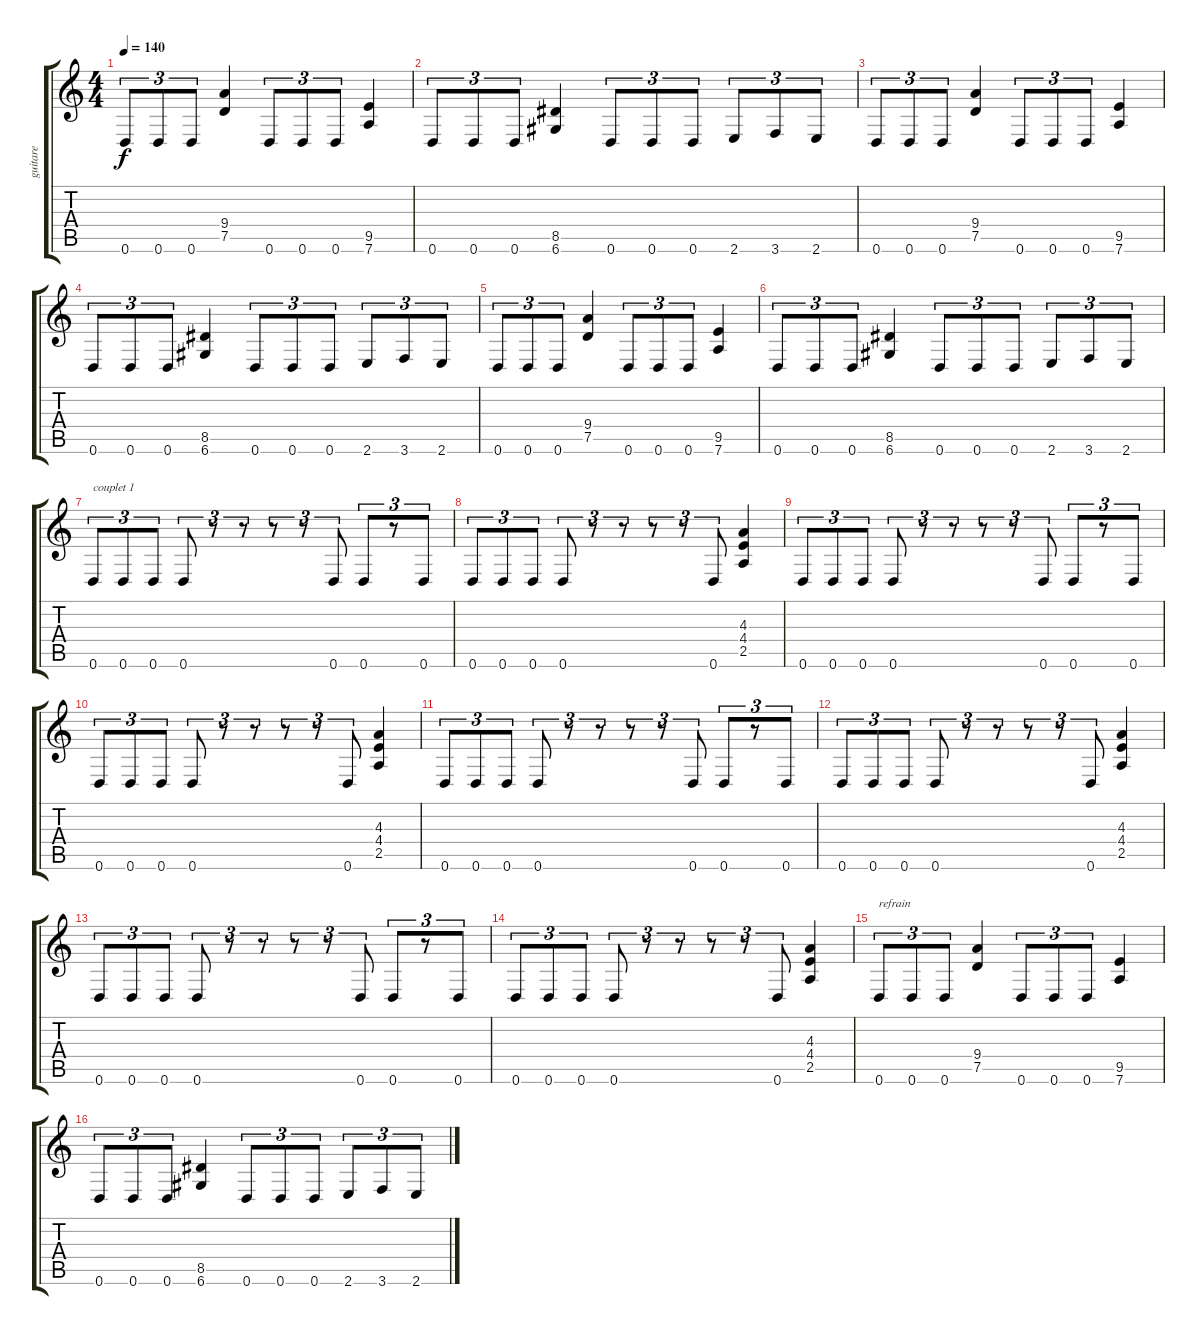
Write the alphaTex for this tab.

\track ("guitare" "guitare") {instrument distortionguitar}
\staff {score tabs}
\tuning (D4 A3 F3 C3 G2 D2) {hide}
\ts (4 4)
\tempo 140
\clef g2
\ks c
0.6.8{tu (3 2) dy f} 0.6.8{tu (3 2)} 0.6.8{tu (3 2)} (9.4 7.5).4 0.6.8{tu (3 2)} 0.6.8{tu (3 2)} 0.6.8{tu (3 2)} (9.5 7.6).4 |
0.6.8{tu (3 2)} 0.6.8{tu (3 2)} 0.6.8{tu (3 2)} (8.5 6.6).4 0.6.8{tu (3 2)} 0.6.8{tu (3 2)} 0.6.8{tu (3 2)} 2.6.8{tu (3 2)} 3.6.8{tu (3 2)} 2.6.8{tu (3 2)} |
0.6.8{tu (3 2)} 0.6.8{tu (3 2)} 0.6.8{tu (3 2)} (9.4 7.5).4 0.6.8{tu (3 2)} 0.6.8{tu (3 2)} 0.6.8{tu (3 2)} (9.5 7.6).4 |
0.6.8{tu (3 2)} 0.6.8{tu (3 2)} 0.6.8{tu (3 2)} (8.5 6.6).4 0.6.8{tu (3 2)} 0.6.8{tu (3 2)} 0.6.8{tu (3 2)} 2.6.8{tu (3 2)} 3.6.8{tu (3 2)} 2.6.8{tu (3 2)} |
0.6.8{tu (3 2)} 0.6.8{tu (3 2)} 0.6.8{tu (3 2)} (9.4 7.5).4 0.6.8{tu (3 2)} 0.6.8{tu (3 2)} 0.6.8{tu (3 2)} (9.5 7.6).4 |
0.6.8{tu (3 2)} 0.6.8{tu (3 2)} 0.6.8{tu (3 2)} (8.5 6.6).4 0.6.8{tu (3 2)} 0.6.8{tu (3 2)} 0.6.8{tu (3 2)} 2.6.8{tu (3 2)} 3.6.8{tu (3 2)} 2.6.8{tu (3 2)} |
0.6.8{tu (3 2) txt "couplet 1"} 0.6.8{tu (3 2)} 0.6.8{tu (3 2)} 0.6.8{tu (3 2)} r.8{tu (3 2)} r.8{tu (3 2)} r.8{tu (3 2)} r.8{tu (3 2)} 0.6.8{tu (3 2)} 0.6.8{tu (3 2)} r.8{tu (3 2)} 0.6.8{tu (3 2)} |
0.6.8{tu (3 2)} 0.6.8{tu (3 2)} 0.6.8{tu (3 2)} 0.6.8{tu (3 2)} r.8{tu (3 2)} r.8{tu (3 2)} r.8{tu (3 2)} r.8{tu (3 2)} 0.6.8{tu (3 2)} (4.3 4.4 2.5).4 |
0.6.8{tu (3 2)} 0.6.8{tu (3 2)} 0.6.8{tu (3 2)} 0.6.8{tu (3 2)} r.8{tu (3 2)} r.8{tu (3 2)} r.8{tu (3 2)} r.8{tu (3 2)} 0.6.8{tu (3 2)} 0.6.8{tu (3 2)} r.8{tu (3 2)} 0.6.8{tu (3 2)} |
0.6.8{tu (3 2)} 0.6.8{tu (3 2)} 0.6.8{tu (3 2)} 0.6.8{tu (3 2)} r.8{tu (3 2)} r.8{tu (3 2)} r.8{tu (3 2)} r.8{tu (3 2)} 0.6.8{tu (3 2)} (4.3 4.4 2.5).4 |
0.6.8{tu (3 2)} 0.6.8{tu (3 2)} 0.6.8{tu (3 2)} 0.6.8{tu (3 2)} r.8{tu (3 2)} r.8{tu (3 2)} r.8{tu (3 2)} r.8{tu (3 2)} 0.6.8{tu (3 2)} 0.6.8{tu (3 2)} r.8{tu (3 2)} 0.6.8{tu (3 2)} |
0.6.8{tu (3 2)} 0.6.8{tu (3 2)} 0.6.8{tu (3 2)} 0.6.8{tu (3 2)} r.8{tu (3 2)} r.8{tu (3 2)} r.8{tu (3 2)} r.8{tu (3 2)} 0.6.8{tu (3 2)} (4.3 4.4 2.5).4 |
0.6.8{tu (3 2)} 0.6.8{tu (3 2)} 0.6.8{tu (3 2)} 0.6.8{tu (3 2)} r.8{tu (3 2)} r.8{tu (3 2)} r.8{tu (3 2)} r.8{tu (3 2)} 0.6.8{tu (3 2)} 0.6.8{tu (3 2)} r.8{tu (3 2)} 0.6.8{tu (3 2)} |
0.6.8{tu (3 2)} 0.6.8{tu (3 2)} 0.6.8{tu (3 2)} 0.6.8{tu (3 2)} r.8{tu (3 2)} r.8{tu (3 2)} r.8{tu (3 2)} r.8{tu (3 2)} 0.6.8{tu (3 2)} (4.3 4.4 2.5).4 |
0.6.8{tu (3 2) txt "refrain"} 0.6.8{tu (3 2)} 0.6.8{tu (3 2)} (9.4 7.5).4 0.6.8{tu (3 2)} 0.6.8{tu (3 2)} 0.6.8{tu (3 2)} (9.5 7.6).4 |
0.6.8{tu (3 2)} 0.6.8{tu (3 2)} 0.6.8{tu (3 2)} (8.5 6.6).4 0.6.8{tu (3 2)} 0.6.8{tu (3 2)} 0.6.8{tu (3 2)} 2.6.8{tu (3 2)} 3.6.8{tu (3 2)} 2.6.8{tu (3 2)}
